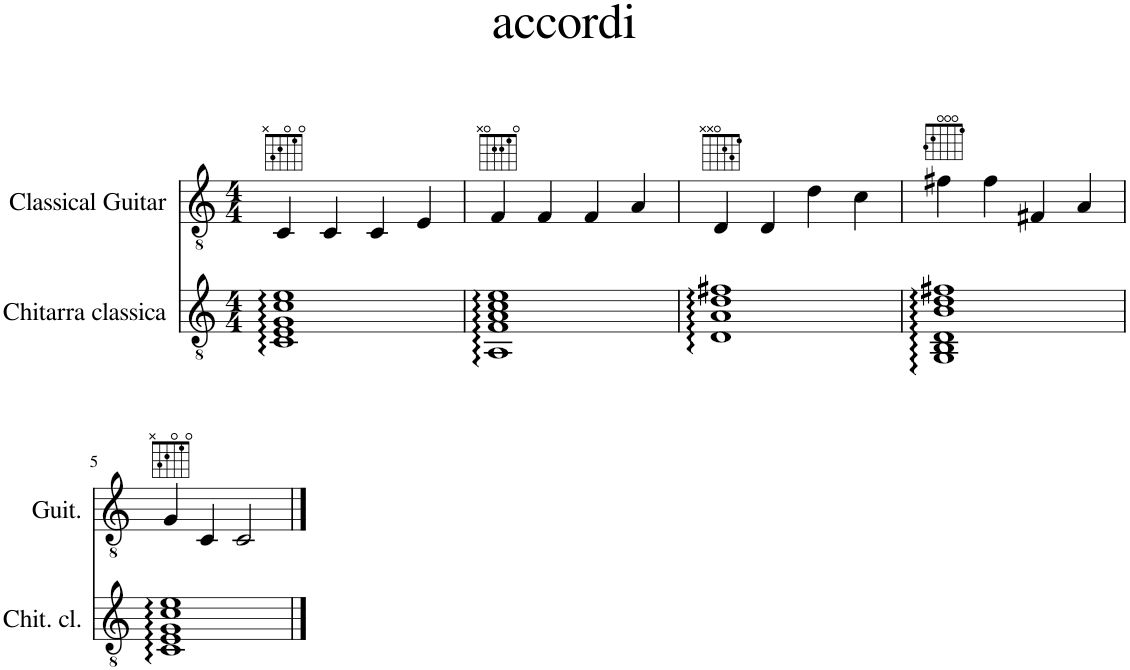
**kern	**kern
*part2	*part1
*staff2	*staff1
*I"Chitarra classica	*I"Classical Guitar
*I'Chit. cl.	*I'Guit.
*clefGv2	*clefGv2
*k[]	*k[]
*M4/4	*M4/4
=1	=1
1C:: 1E:: 1G:: 1c:: 1e::	4C/
.	4C/
.	4C/
.	4E/
=2	=2
1AA:: 1F:: 1A:: 1c:: 1e::	4F/
.	4F/
.	4F/
.	4A/
=3	=3
1D:: 1A:: 1d:: 1f#X::	4D/
.	4D/
.	4d\
.	4c\
=4	=4
1GG:: 1BB:: 1D:: 1B:: 1d:: 1f#X::	4f#X\
.	4f#\
.	4F#X/
.	4A/
!!LO:LB:g=z
=5	=5
1C:: 1E:: 1G:: 1c:: 1e::	4G/
.	4C/
.	2C/
==	==
*-	*-
